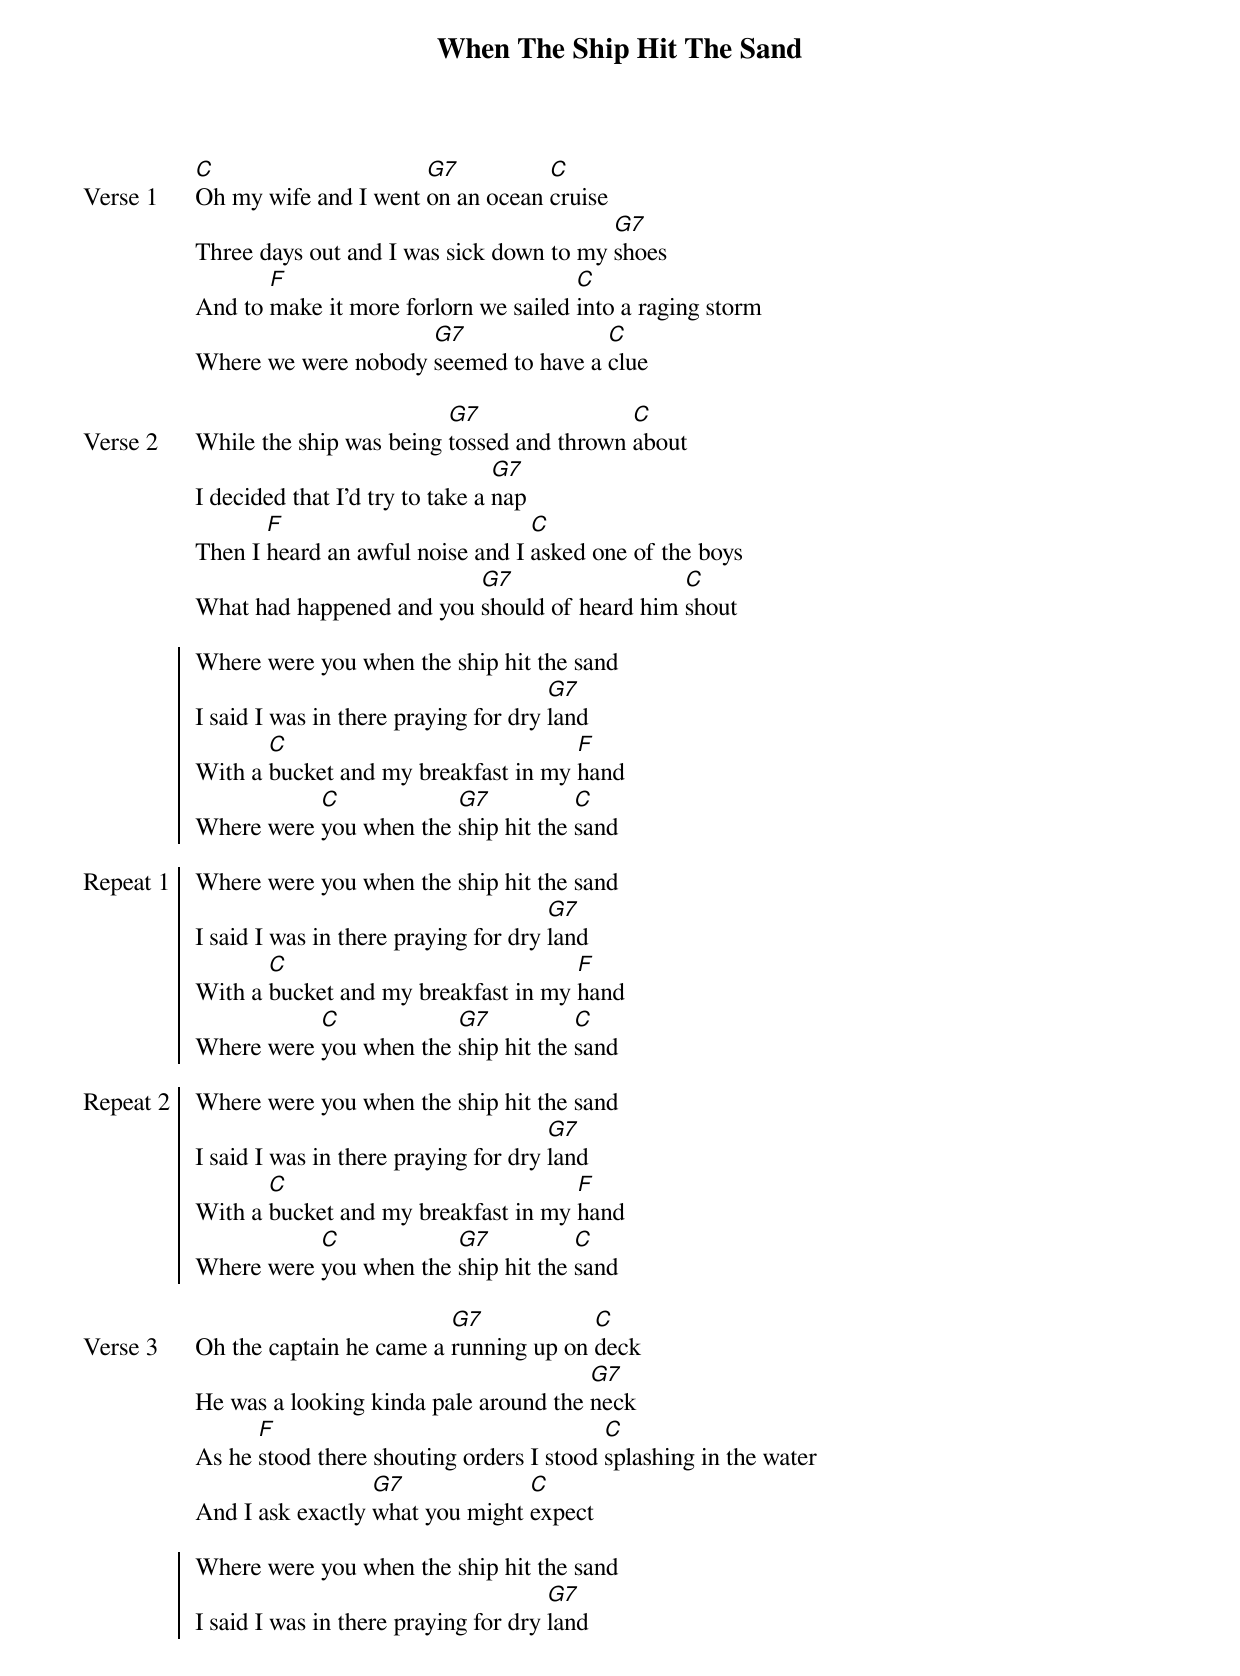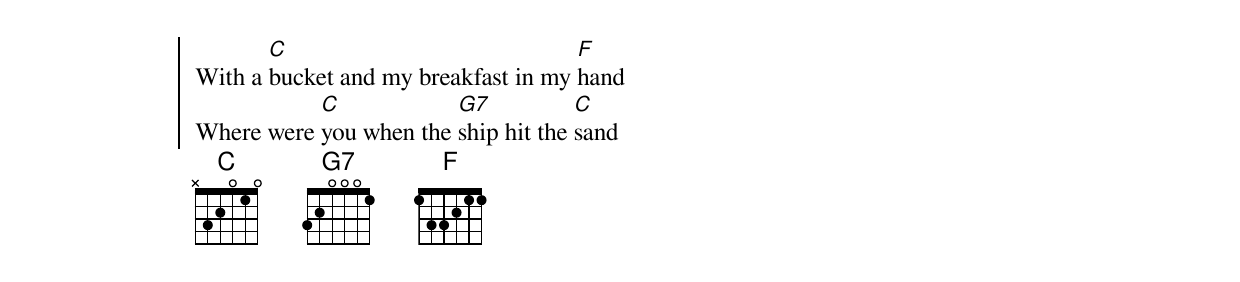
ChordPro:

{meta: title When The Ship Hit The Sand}
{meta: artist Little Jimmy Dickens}
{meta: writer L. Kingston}

{start_of_verse: Verse 1}
[C]Oh my wife and I went [G7]on an ocean [C]cruise
Three days out and I was sick down to my [G7]shoes
And to [F]make it more forlorn we sailed [C]into a raging storm
Where we were nobody [G7]seemed to have a [C]clue
{end_of_verse}

{start_of_verse: Verse 2}
While the ship was being [G7]tossed and thrown [C]about
I decided that I'd try to take a [G7]nap
Then I [F]heard an awful noise and I [C]asked one of the boys
What had happened and you [G7]should of heard him [C]shout
{end_of_verse}

{start_of_chorus}
Where were you when the ship hit the sand
I said I was in there praying for dry [G7]land
With a [C]bucket and my breakfast in my [F]hand
Where were [C]you when the [G7]ship hit the [C]sand
{end_of_chorus}

{start_of_chorus: Repeat 1}
Where were you when the ship hit the sand
I said I was in there praying for dry [G7]land
With a [C]bucket and my breakfast in my [F]hand
Where were [C]you when the [G7]ship hit the [C]sand
{end_of_chorus}

{start_of_chorus: Repeat 2}
Where were you when the ship hit the sand
I said I was in there praying for dry [G7]land
With a [C]bucket and my breakfast in my [F]hand
Where were [C]you when the [G7]ship hit the [C]sand
{end_of_chorus}

{start_of_verse: Verse 3}
Oh the captain he came a [G7]running up on [C]deck
He was a looking kinda pale around the [G7]neck
As he [F]stood there shouting orders I stood [C]splashing in the water
And I ask exactly [G7]what you might [C]expect
{end_of_verse}

{start_of_chorus}
Where were you when the ship hit the sand
I said I was in there praying for dry [G7]land
With a [C]bucket and my breakfast in my [F]hand
Where were [C]you when the [G7]ship hit the [C]sand
{end_of_chorus}
